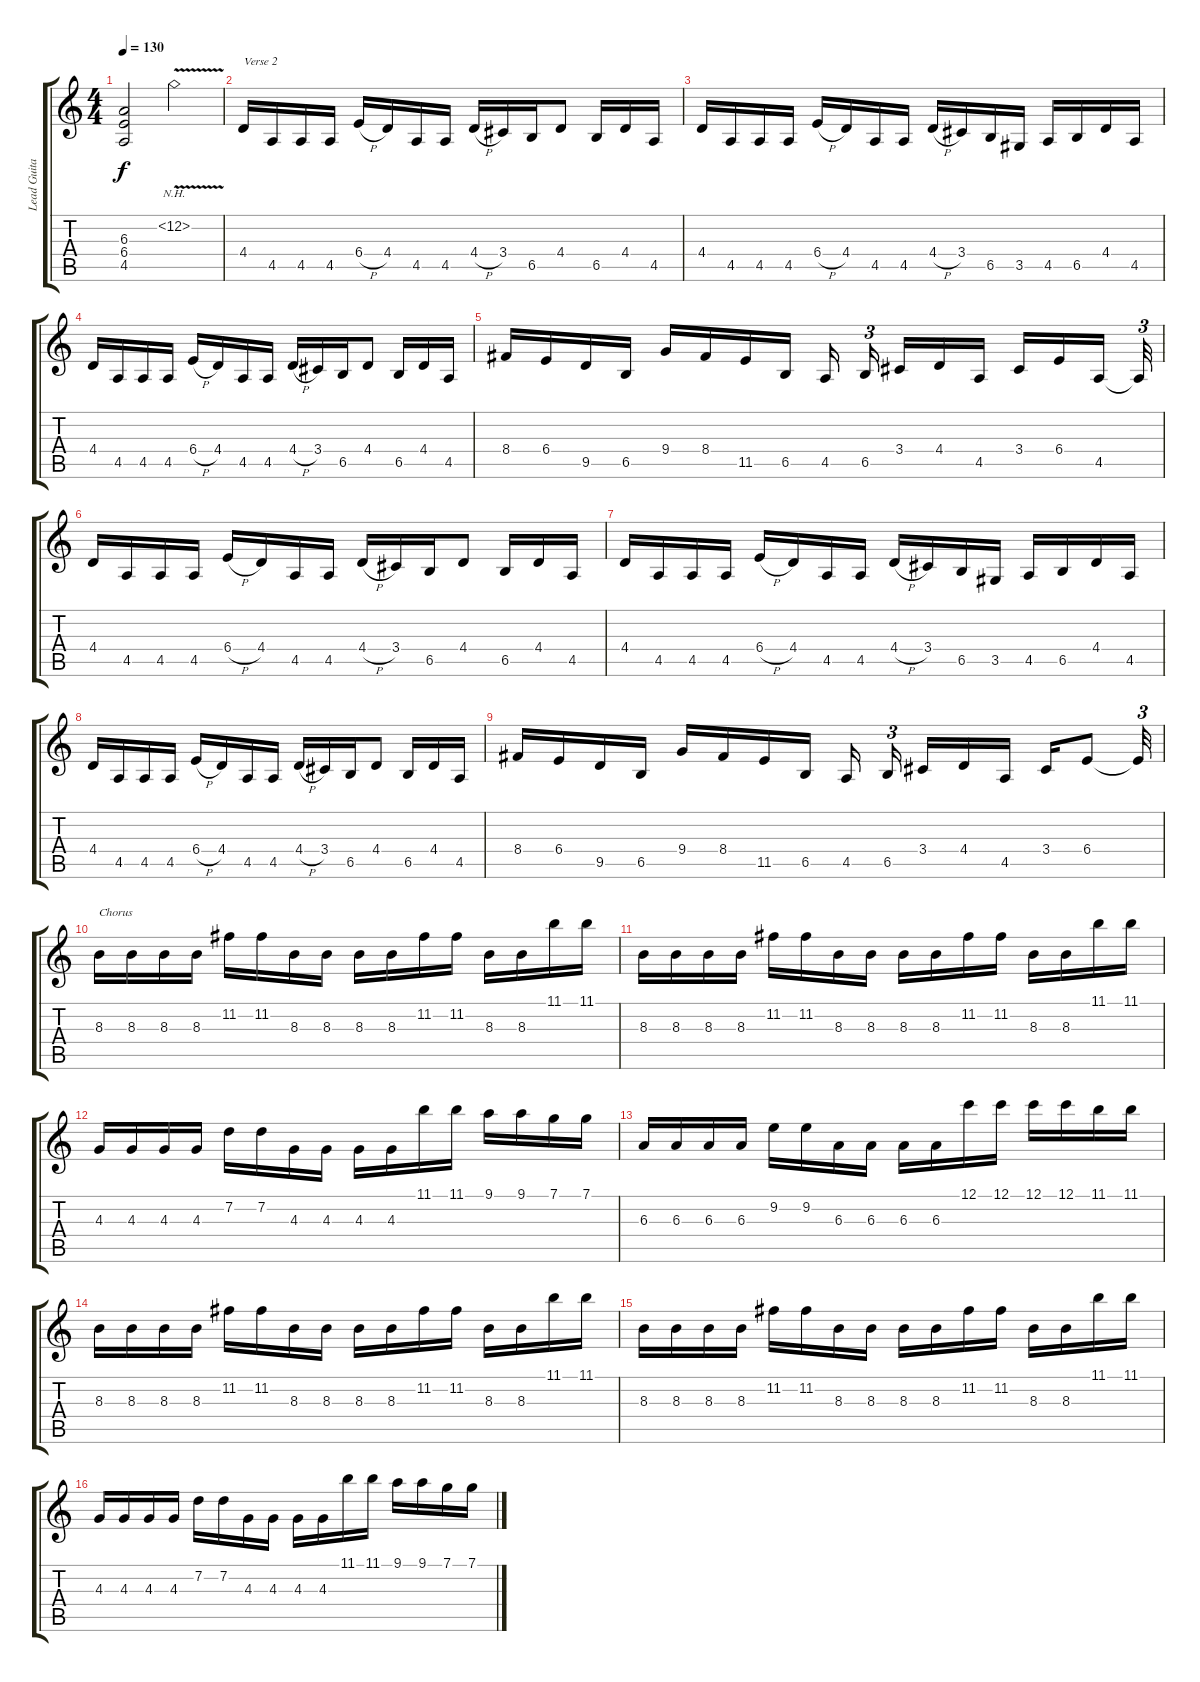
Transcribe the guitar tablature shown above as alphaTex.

\track ("Lead Guitar" "Lead Guita") {instrument distortionguitar}
\staff {score tabs}
\tuning (C4 G3 Eb3 Bb2 F2 C2) {hide}
\ts (4 4)
\tempo 130
\clef g2
\ks c
(6.3 6.4 4.5).2{dy f} 11.2{nh v}.2 |
4.4.16{txt "Verse 2"} 4.5.16 4.5.16 4.5.16 6.4{h}.16 4.4.16 4.5.16 4.5.16 4.4{h}.16 3.4.16 6.5.16 4.4.8 6.5.16 4.4.16 4.5.16 |
4.4.16 4.5.16 4.5.16 4.5.16 6.4{h}.16 4.4.16 4.5.16 4.5.16 4.4{h}.16 3.4.16 6.5.16 3.5.16 4.5.16 6.5.16 4.4.16 4.5.16 |
4.4.16 4.5.16 4.5.16 4.5.16 6.4{h}.16 4.4.16 4.5.16 4.5.16 4.4{h}.16 3.4.16 6.5.16 4.4.8 6.5.16 4.4.16 4.5.16 |
8.4.16 6.4.16 9.5.16 6.5.16 9.4.16 8.4.16 11.5.16 6.5.16 4.5.16 6.5.16{tu (3 2)} 3.4.16 4.4.16 4.5.16 3.4.16 6.4.16 4.5.16 4.5{t}.32{tu (3 2)} |
4.4.16 4.5.16 4.5.16 4.5.16 6.4{h}.16 4.4.16 4.5.16 4.5.16 4.4{h}.16 3.4.16 6.5.16 4.4.8 6.5.16 4.4.16 4.5.16 |
4.4.16 4.5.16 4.5.16 4.5.16 6.4{h}.16 4.4.16 4.5.16 4.5.16 4.4{h}.16 3.4.16 6.5.16 3.5.16 4.5.16 6.5.16 4.4.16 4.5.16 |
4.4.16 4.5.16 4.5.16 4.5.16 6.4{h}.16 4.4.16 4.5.16 4.5.16 4.4{h}.16 3.4.16 6.5.16 4.4.8 6.5.16 4.4.16 4.5.16 |
8.4.16 6.4.16 9.5.16 6.5.16 9.4.16 8.4.16 11.5.16 6.5.16 4.5.16 6.5.16{tu (3 2)} 3.4.16 4.4.16 4.5.16 3.4.16 6.4.8 6.4{t}.32{tu (3 2)} |
8.3.16{txt "Chorus"} 8.3.16 8.3.16 8.3.16 11.2.16 11.2.16 8.3.16 8.3.16 8.3.16 8.3.16 11.2.16 11.2.16 8.3.16 8.3.16 11.1.16 11.1.16 |
8.3.16 8.3.16 8.3.16 8.3.16 11.2.16 11.2.16 8.3.16 8.3.16 8.3.16 8.3.16 11.2.16 11.2.16 8.3.16 8.3.16 11.1.16 11.1.16 |
4.3.16 4.3.16 4.3.16 4.3.16 7.2.16 7.2.16 4.3.16 4.3.16 4.3.16 4.3.16 11.1.16 11.1.16 9.1.16 9.1.16 7.1.16 7.1.16 |
6.3.16 6.3.16 6.3.16 6.3.16 9.2.16 9.2.16 6.3.16 6.3.16 6.3.16 6.3.16 12.1.16 12.1.16 12.1.16 12.1.16 11.1.16 11.1.16 |
8.3.16 8.3.16 8.3.16 8.3.16 11.2.16 11.2.16 8.3.16 8.3.16 8.3.16 8.3.16 11.2.16 11.2.16 8.3.16 8.3.16 11.1.16 11.1.16 |
8.3.16 8.3.16 8.3.16 8.3.16 11.2.16 11.2.16 8.3.16 8.3.16 8.3.16 8.3.16 11.2.16 11.2.16 8.3.16 8.3.16 11.1.16 11.1.16 |
4.3.16 4.3.16 4.3.16 4.3.16 7.2.16 7.2.16 4.3.16 4.3.16 4.3.16 4.3.16 11.1.16 11.1.16 9.1.16 9.1.16 7.1.16 7.1.16
